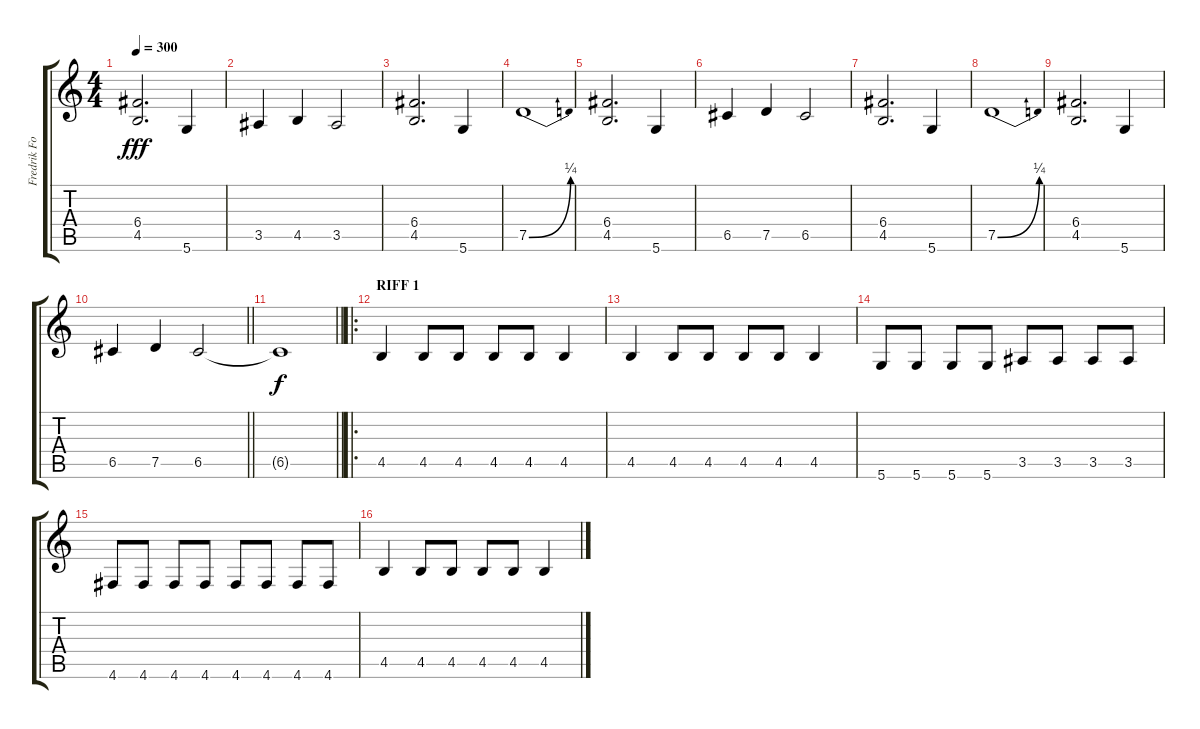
\track ("Fredrik Folkare" "Fredrik Fo") {instrument overdrivenguitar}
\staff {score tabs}
\tuning (D4 A3 F3 C3 G2 D2) {hide}
\ts (4 4)
\tempo 300
\clef g2
\ks c
(6.4 4.5).2{d dy fff} 5.6.4 |
3.5.4 4.5.4 3.5.2 |
(6.4 4.5).2{d} 5.6.4 |
7.5{be (bend 0 0 60 1)}.1 |
(6.4 4.5).2{d} 5.6.4 |
6.5.4 7.5.4 6.5.2 |
(6.4 4.5).2{d} 5.6.4 |
7.5{be (bend 0 0 60 1)}.1 |
(6.4 4.5).2{d} 5.6.4 |
\barLineRight lightlight
6.5.4 7.5.4 6.5.2 |
\barLineRight lightlight
6.5{t}.1{dy f} |
\ro
\section ("" "RIFF 1")
4.5.4 4.5.8 4.5.8 4.5.8 4.5.8 4.5.4{beam Up} |
4.5.4 4.5.8 4.5.8 4.5.8 4.5.8 4.5.4 |
5.6.8 5.6.8 5.6.8 5.6.8 3.5.8 3.5.8 3.5.8 3.5.8 |
4.6.8 4.6.8 4.6.8 4.6.8 4.6.8 4.6.8 4.6.8 4.6.8 |
4.5.4 4.5.8 4.5.8 4.5.8 4.5.8 4.5.4
